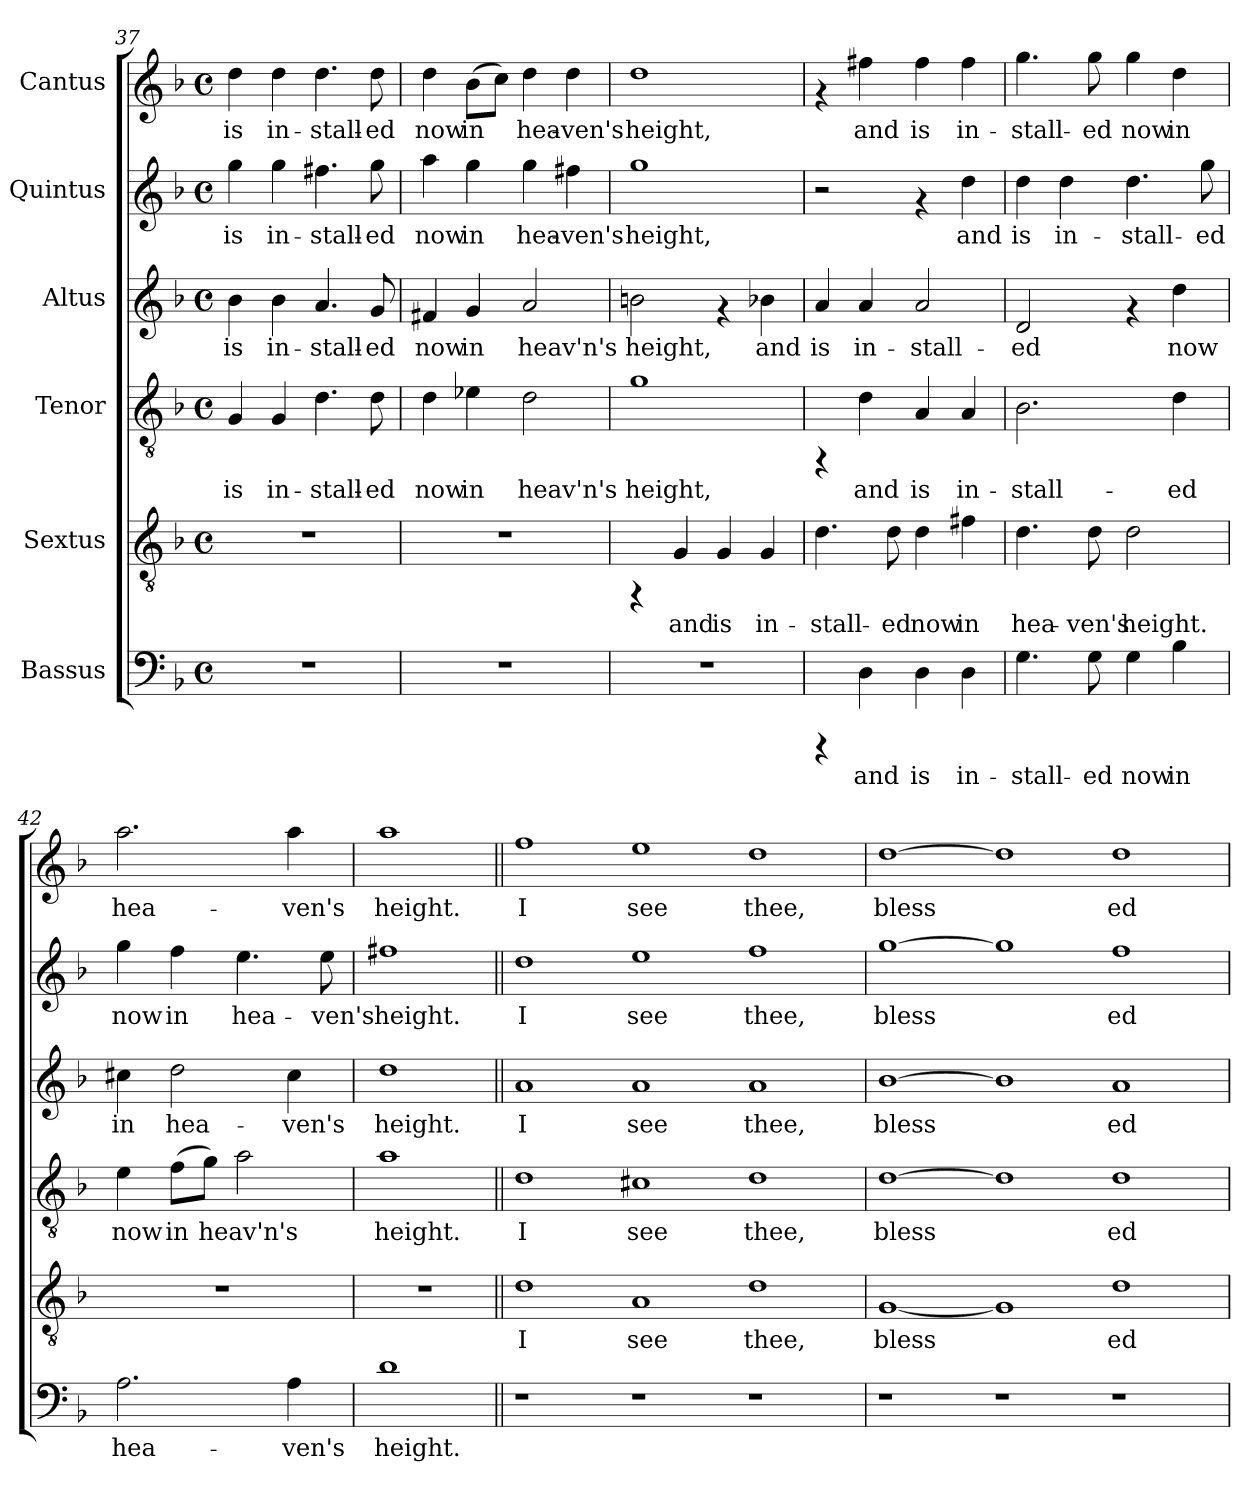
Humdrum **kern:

**kern	**text	**kern	**text	**kern	**text	**kern	**text	**kern	**text	**kern	**text
*part6	*part6	*part5	*part5	*part4	*part4	*part3	*part3	*part2	*part2	*part1	*part1
*staff6	*staff6	*staff5	*staff5	*staff4	*staff4	*staff3	*staff3	*staff2	*staff2	*staff1	*staff1
*I"Bassus	*	*I"Sextus	*	*I"Tenor	*	*I"Altus	*	*I"Quintus	*	*I"Cantus	*
*clefF4	*	*clefGv2	*	*clefGv2	*	*clefG2	*	*clefG2	*	*clefG2	*
*k[b-]	*	*k[b-]	*	*k[b-]	*	*k[b-]	*	*k[b-]	*	*k[b-]	*
*F:	*	*F:	*	*F:	*	*F:	*	*F:	*	*F:	*
*M4/4	*	*M4/4	*	*M4/4	*	*M4/4	*	*M4/4	*	*M4/4	*
*met(c)	*	*met(c)	*	*met(c)	*	*met(c)	*	*met(c)	*	*met(c)	*
=37	=37	=37	=37	=37	=37	=37	=37	=37	=37	=37	=37
!	!	!	!	!	!LO:LY:b:cj	!	!LO:LY:b	!	!LO:LY:b:cj	!	!LO:LY:b
1r	.	1r	.	4G/	is	4b-\	is	4gg\	is	4dd\	is
!	!	!	!	!	!LO:LY:b:cj	!	!LO:LY:b	!	!LO:LY:b:cj	!	!LO:LY:b
.	.	.	.	4G/	in-	4b-\	in-	4gg\	in-	4dd\	in-
!	!	!	!	!	!LO:LY:b:cj	!	!LO:LY:b	!	!LO:LY:b:cj	!	!LO:LY:b
.	.	.	.	4.d\	-stall-	4.a/	-stall-	4.ff#X\	-stall-	4.dd\	-stall-
!	!	!	!	!	!LO:LY:b:cj	!	!LO:LY:b	!	!LO:LY:b:cj	!	!LO:LY:b
.	.	.	.	8d\	-ed	8g/	-ed	8gg\	-ed	8dd\	-ed
=38	=38	=38	=38	=38	=38	=38	=38	=38	=38	=38	=38
!	!	!	!	!	!LO:LY:b:cj	!	!LO:LY:b	!	!LO:LY:b:cj	!	!LO:LY:b
1r	.	1r	.	4d\	now	4f#X/	now	4aa\	now	4dd\	now
!	!	!	!	!	!LO:LY:b:cj	!	!LO:LY:b	!	!LO:LY:b:cj	!	!LO:LY:b
.	.	.	.	4e-X\	in	4g/	in	4gg\	in	(>8b-\L	in
!	!	!	!	!	!	!	!	!	!	!	!LO:LY:b
.	.	.	.	.	.	.	.	.	.	8cc\J)	.
!	!	!	!	!	!LO:LY:b:cj	!	!LO:LY:b	!	!LO:LY:b:cj	!	!LO:LY:b
.	.	.	.	2d\	heav'n's	2a/	heav'n's	4gg\	hea-	4dd\	hea-
!	!	!	!	!	!	!	!	!	!LO:LY:b:cj	!	!LO:LY:b
.	.	.	.	.	.	.	.	4ff#X\	-ven's	4dd\	-ven's
=39	=39	=39	=39	=39	=39	=39	=39	=39	=39	=39	=39
!	!	!	!	!	!LO:LY:b:cj	!	!LO:LY:b	!	!LO:LY:b:cj	!	!LO:LY:b
1r	.	4rFF	.	1g	height,	2bn\	height,	1gg	height,	1dd	height,
!	!	!	!LO:LY:b:cj	!	!	!	!	!	!	!	!
.	.	4G/	and	.	.	.	.	.	.	.	.
!	!	!	!LO:LY:b:cj	!	!	!	!	!	!	!	!
.	.	4G/	is	.	.	4rf	.	.	.	.	.
!	!	!	!LO:LY:b:cj	!	!	!	!LO:LY:b	!	!	!	!
.	.	4G/	in-	.	.	4b-X\	and	.	.	.	.
=40	=40	=40	=40	=40	=40	=40	=40	=40	=40	=40	=40
!	!	!	!LO:LY:b:cj	!	!	!	!LO:LY:b	!	!	!	!
4rCCC	.	4.d\	-stall-	4rFF	.	4a/	is	2r	.	4rf	.
!	!LO:LY:b:cj	!	!	!	!LO:LY:b:cj	!	!LO:LY:b	!	!	!	!LO:LY:b
4D\	and	.	.	4d\	and	4a/	in-	.	.	4ff#X\	and
!	!	!	!LO:LY:b:cj	!	!	!	!	!	!	!	!
.	.	8d\	-ed	.	.	.	.	.	.	.	.
!	!LO:LY:b:cj	!	!LO:LY:b:cj	!	!LO:LY:b:cj	!	!LO:LY:b	!	!	!	!LO:LY:b
4D\	is	4d\	now	4A/	is	2a/	-stall-	4rf	.	4ff#\	is
!	!LO:LY:b:cj	!	!LO:LY:b:cj	!	!LO:LY:b:cj	!	!	!	!LO:LY:b:cj	!	!LO:LY:b
4D\	in-	4f#X\	in	4A/	in-	.	.	4dd\	and	4ff#\	in-
!!LO:PB:g=z
=41	=41	=41	=41	=41	=41	=41	=41	=41	=41	=41	=41
!	!LO:LY:b:cj	!	!LO:LY:b:cj	!	!LO:LY:b:cj	!	!LO:LY:b	!	!LO:LY:b:cj	!	!LO:LY:b
4.G\	-stall-	4.d\	hea-	2.B-\	-stall-	2d/	-ed	4dd\	is	4.gg\	-stall-
!	!	!	!	!	!	!	!	!	!LO:LY:b:cj	!	!
.	.	.	.	.	.	.	.	4dd\	in-	.	.
!	!LO:LY:b:cj	!	!LO:LY:b:cj	!	!	!	!	!	!	!	!LO:LY:b
8G\	-ed	8d\	-ven's	.	.	.	.	.	.	8gg\	-ed
!	!LO:LY:b:cj	!	!LO:LY:b:cj	!	!	!	!	!	!LO:LY:b:cj	!	!LO:LY:b
4G\	now	2d\	height.	.	.	4rf	.	4.dd\	-stall-	4gg\	now
!	!LO:LY:b:cj	!	!	!	!LO:LY:b:cj	!	!LO:LY:b	!	!	!	!LO:LY:b
4B-\	in	.	.	4d\	-ed	4dd\	now	.	.	4dd\	in
!	!	!	!	!	!	!	!	!	!LO:LY:b:cj	!	!
.	.	.	.	.	.	.	.	8gg\	-ed	.	.
=42	=42	=42	=42	=42	=42	=42	=42	=42	=42	=42	=42
!	!LO:LY:b:cj	!	!	!	!LO:LY:b:cj	!	!LO:LY:b	!	!LO:LY:b:cj	!	!LO:LY:b
2.A\	hea-	1r	.	4e\	now	4cc#X\	in	4gg\	now	2.aa\	hea-
!	!	!	!	!	!LO:LY:b:cj	!	!LO:LY:b	!	!LO:LY:b:cj	!	!
.	.	.	.	(>8f\L	in	2dd\	hea-	4ff\	in	.	.
!	!	!	!	!	!LO:LY:b:cj	!	!	!	!	!	!
.	.	.	.	8g\J)	heav'n's	.	.	.	.	.	.
!	!	!	!	!	!LO:LY:b:cj	!	!	!	!LO:LY:b:cj	!	!
.	.	.	.	2a\	.	.	.	4.ee\	hea-	.	.
!	!LO:LY:b:cj	!	!	!	!	!	!LO:LY:b	!	!	!	!LO:LY:b
4A\	-ven's	.	.	.	.	4cc#\	-ven's	.	.	4aa\	-ven's
!	!	!	!	!	!	!	!	!	!LO:LY:b:cj	!	!
.	.	.	.	.	.	.	.	8ee\	-ven's	.	.
=43	=43	=43	=43	=43	=43	=43	=43	=43	=43	=43	=43
!	!LO:LY:b:cj	!	!	!	!LO:LY:b:cj	!	!LO:LY:b	!	!LO:LY:b:cj	!	!LO:LY:b
1d	height.	1r	.	1a	height.	1dd	height.	1ff#X	height.	1aa	height.
=44||	=44||	=44||	=44||	=44||	=44||	=44||	=44||	=44||	=44||	=44||	=44||
!	!	!	!LO:LY:b:cj	!	!LO:LY:b:cj	!	!LO:LY:b	!	!LO:LY:b:cj	!	!LO:LY:b
1r	.	1d	I	1d	I	1a	I	1dd	I	1ff	I
!	!	!	!LO:LY:b:cj	!	!LO:LY:b:cj	!	!LO:LY:b	!	!LO:LY:b:cj	!	!LO:LY:b
1r	.	1A	see	1c#X	see	1a	see	1ee	see	1ee	see
!	!	!	!LO:LY:b:cj	!	!LO:LY:b:cj	!	!LO:LY:b	!	!LO:LY:b:cj	!	!LO:LY:b
1r	.	1d	thee,	1d	thee,	1a	thee,	1ff	thee,	1dd	thee,
=45	=45	=45	=45	=45	=45	=45	=45	=45	=45	=45	=45
!	!	!	!LO:LY:b:cj	!	!LO:LY:b:cj	!	!LO:LY:b	!	!LO:LY:b:cj	!	!LO:LY:b
1r	.	[<1G	bless-	[>1d	bless-	[>1b-	bless-	[>1gg	bless-	[>1dd	bless-
!	!	!	!LO:LY:b:cj	!	!LO:LY:b:cj	!	!LO:LY:b	!	!LO:LY:b:cj	!	!LO:LY:b
1r	.	1G]	--	1d]	--	1b-]	--	1gg]	--	1dd]	--
!	!	!	!LO:LY:b:cj	!	!LO:LY:b:cj	!	!LO:LY:b	!	!LO:LY:b:cj	!	!LO:LY:b
1r	.	1d	-ed	1d	-ed	1a	-ed	1ff	-ed	1dd	-ed
=	=	=	=	=	=	=	=	=	=	=	=
*-	*-	*-	*-	*-	*-	*-	*-	*-	*-	*-	*-
